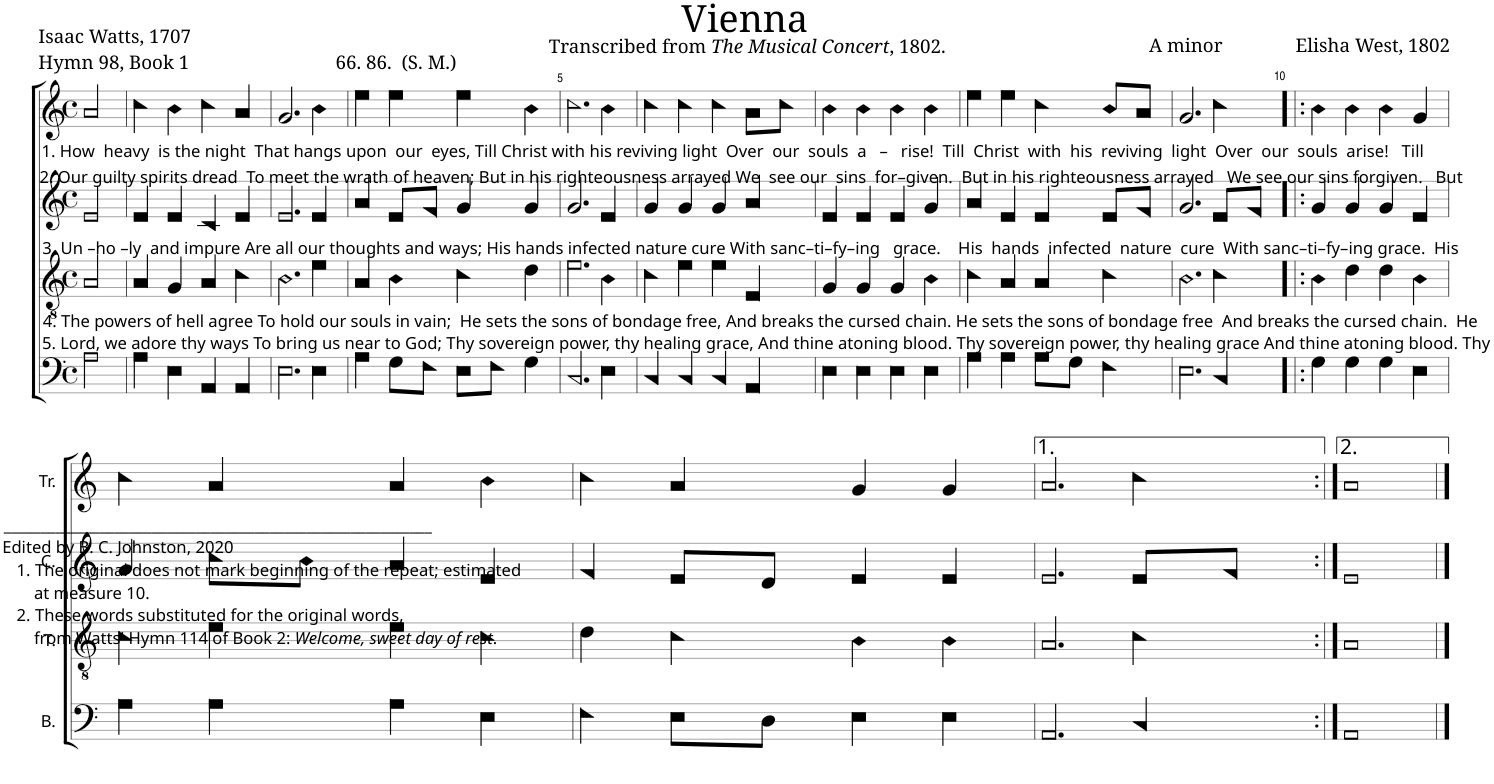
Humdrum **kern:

**kern	**kern	**kern	**kern
*part4	*part3	*part2	*part1
*staff4	*staff3	*staff2	*staff1
*I"Bass	*I"Tenor	*I"Voice	*I"Voice
*I'B.	*I'T.	*	*
*clefF4	*clefGv2	*clefG2	*clefG2
*k[]	*k[]	*k[]	*k[]
*M4/4	*M4/4	*M4/4	*M4/4
*met(c)	*met(c)	*met(c)	*met(c)
=1	=1	=1	=1
!	!	!	!LO:TX:b:t=1. How  heavy  is the night  That hangs upon  our  eyes, Till Christ with his reviving light  Over  our  souls  a   –   rise!  Till  Christ  with  his  reviving  light  Over  our  souls  arise!   Till
!	!	!	!LO:TX:b:t=2. Our guilty spirits dread  To meet the wrath of heaven; But in his righteousness arrayed We  see our  sins  for–given.  But in his righteousness arrayed   We see our sins forgiven.   But
!	!	!LO:TX:b:t=3. Un –ho –ly  and impure Are all our thoughts and ways; His hands infected nature cure With sanc–ti–fy–ing   grace.    His  hands  infected  nature  cure  With sanc–ti–fy–ing grace.  His	!
!	!LO:TX:b:t=4. The powers of hell agree To hold our souls in vain;  He sets the sons of bondage free, And breaks the cursed chain. He sets the sons of bondage free  And breaks the cursed chain.  He	!	!
!	!LO:TX:b:t=5. Lord, we adore thy ways To bring us near to God; Thy sovereign power, thy healing grace, And thine atoning blood. Thy sovereign power, thy healing grace And thine atoning blood. Thy	!	!
!LO:TX:b:t=__________________________________________________________	!	!	!
!LO:TX:b:t=Edited by B. C. Johnston, 2020	!	!	!
!LO:TX:b:t=1. The original does not mark beginning of the repeat; estimated	!	!	!
!LO:TX:b:t=at measure 10.	!	!	!
!LO:TX:b:t=2. These words substituted for the original words,	!	!	!
!LO:TX:b:t=from Watts' Hymn 114 of Book 2&colon;	!	!	!
!LO:TX:b:i:t=Welcome, sweet day of rest	!	!	!
!LO:TX:b:t=.	!	!	!
2A!\	2A!/	2e!/	2a!/
=2	=2	=2	=2
4A!\	4A!/	4e!/	4cc!\
4E!\	4G!/	4e!/	4b!\
4AA!/	4A!/	4c!/	4cc!\
4AA!/	4c!\	4e!/	4a!/
=3	=3	=3	=3
2.E!\	2.B!\	2.e!/	2.g!/
4E!\	4e!\	4e!/	4b!\
=4	=4	=4	=4
4A!\	4A!/	4a!/	4ee!\
8G!\L	4B!\	8e!/L	4ee!\
8F!\J	.	8f!/J	.
8E!\L	4c!\	4g!/	4ee!\
8F!\J	.	.	.
4G!\	4d!\	4g!/	4b!\
=5	=5	=5	=5
2.C!/	2.e!\	2.g!/	2.cc!\
4E!\	4B!\	4e!/	4b!\
=6	=6	=6	=6
4C!/	4c!\	4g!/	4cc!\
4C!/	4e!\	4g!/	4cc!\
4C!/	4e!\	4g!/	4cc!\
4AA!/	4E!/	4a!/	8a!\L
.	.	.	8cc!\J
=7	=7	=7	=7
4E!\	4G!/	4e!/	4b!\
4E!\	4G!/	4e!/	4b!\
4E!\	4G!/	4e!/	4b!\
4E!\	4B!\	4g!/	4b!\
=8	=8	=8	=8
4A!\	4c!\	4a!/	4ee!\
4A!\	4A!/	4e!/	4ee!\
8A!\L	4A!/	4e!/	4cc!\
8G!\J	.	.	.
4F!\	4c!\	8e!/L	8b!/L
.	.	8f!/J	8a!/J
=9	=9	=9	=9
2.E!\	2.B!\	2.g!/	2.g!/
4C!/	4c!\	8e!/L	4cc!\
.	.	8f!/J	.
=10!|:	=10!|:	=10!|:	=10!|:
4G!\	4B!\	4g!/	4b!\
4G!\	4d!\	4g!/	4b!\
4G!\	4d!\	4g!/	4b!\
4E!\	4B!\	4e!/	4g!/
!!LO:LB:g=z
=11	=11	=11	=11
4A!\	4c!\	4g!/	4cc!\
4A!\	4e!\	8cc!\L	4a!/
.	.	8b!\J	.
4A!\	4e!\	4a!/	4a!/
4E!\	4c!\	4e!/	4b!\
=12	=12	=12	=12
4F!\	4d!\	4f!/	4cc!\
8E!\L	4c!\	8e!/L	4a!/
8D!\J	.	8d!/J	.
4E!\	4B!\	4e!/	4g!/
4E!\	4B!\	4e!/	4g!/
=13	=13	=13	=13
2.AA!/	2.A!/	2.e!/	2.a!/
4C!/	4c!\	8e!/L	4cc!\
.	.	8f!/J	.
=14:|!	=14:|!	=14:|!	=14:|!
1AA!	1A!	1e!	1a!
==	==	==	==
*-	*-	*-	*-
